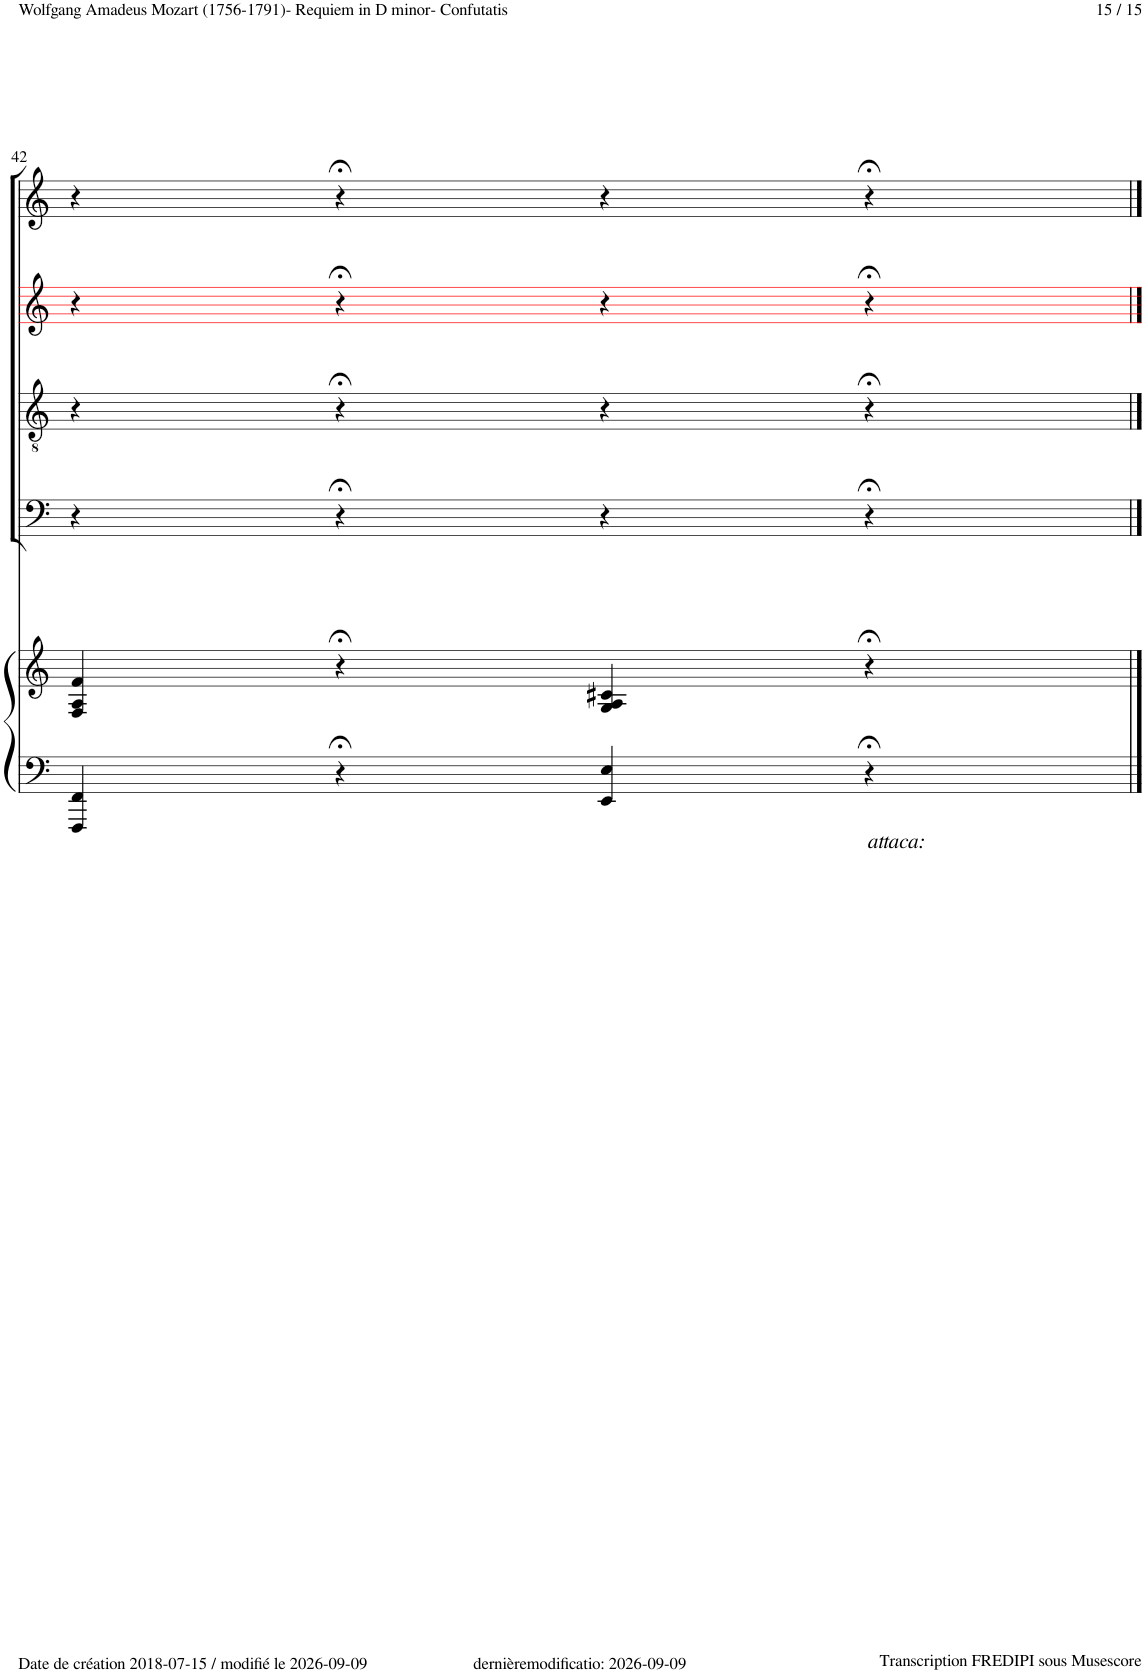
**kern	**kern	**kern	**kern	**kern	**kern
*part5	*part5	*part4	*part3	*part2	*part1
*staff6	*staff5	*staff4	*staff3	*staff2	*staff1
*I"Piano	*	*I"Bass	*I"Tenor	*I"Alto	*I"Soprano
*I'Pno	*	*	*	*	*
!!LO:PB:g=z
*clefF4	*clefG2	*clefF4	*clefGv2	*clefG2	*clefG2
*	*	*	*	*ITrd1c2	*
*k[]	*k[]	*k[]	*k[]	*k[]	*k[]
*M4/4	*M4/4	*M4/4	*M4/4	*M4/4	*M4/4
*met(c)	*met(c)	*met(c)	*met(c)	*met(c)	*met(c)
=42	=42	=42	=42	=42	=42
4FFF/ 4FF/	4F/ 4A/ 4f/	4r	4r	4r	4r
4r;<	4r;<	4r;<	4r;<	4r;<	4r;<
4EE/ 4E/	4G/ 4A/ 4c#X/	4r	4r	4r	4r
!LO:TX:b:i:t=attaca&colon;	!	!	!	!	!
4r;<	4r;<	4r;<	4r;<	4r;<	4r;<
==	==	==	==	==	==
*-	*-	*-	*-	*-	*-
